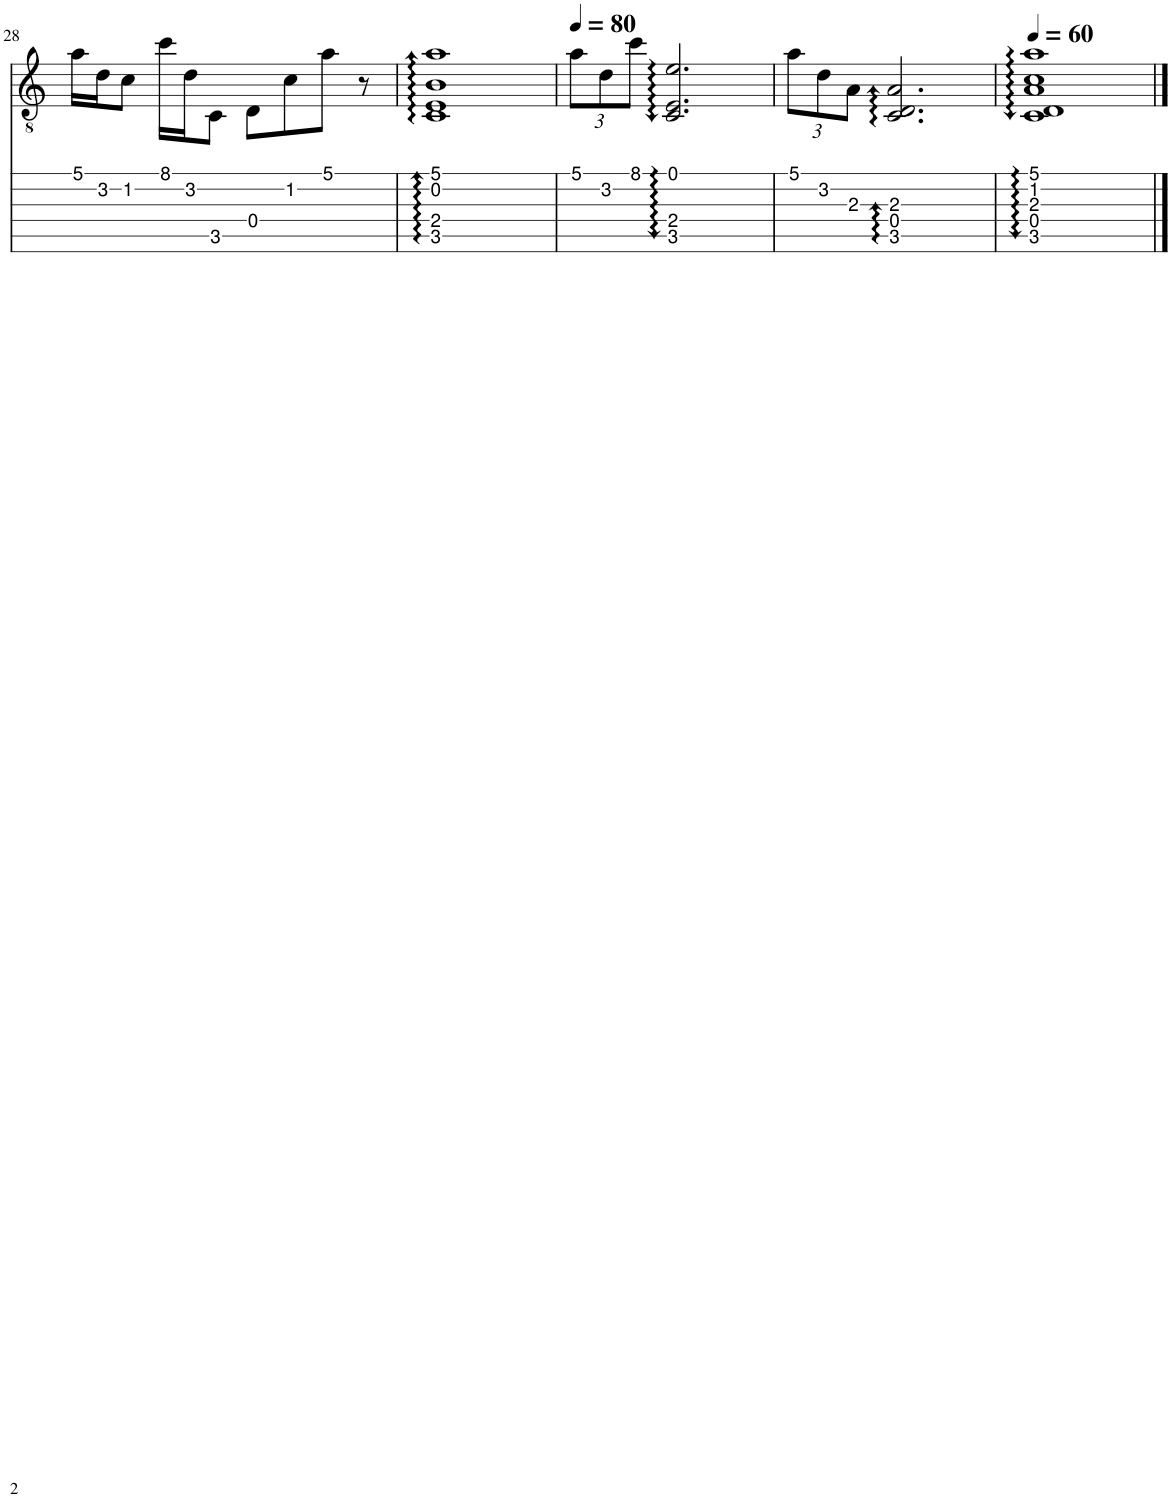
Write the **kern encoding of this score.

**kern	**kern
*part1	*part1
*staff2	*staff1
*I"Guitar	*
*I'Guit.	*
!!LO:PB:g=z
*	*clefGv2
*k[]	*k[]
*M4/4	*M4/4
=28	=28
16aLL	16a\LL
16dJ	16d\J
8cJ	8c\J
16ccLL	16cc\LL
16dJ	16d\J
8CJ	8C\J
8DL	8D\L
8cJ	8c\
8a	8a\J
8r	8r
=29	=29
1C 1E 1B 1a	1C 1E 1B 1a
=30	=30
*Xbrackettup	*Xbrackettup
*	*MM80
12aL	12a\L
12d	12d\
12ccJ	12cc\J
2.C 2.E 2.e	2.C/ 2.E/ 2.e/
=31	=31
12aL	12a\L
12d	12d\
12AJ	12A\J
2.C 2.D 2.A	2.C/ 2.D/ 2.A/
=32	=32
*	*MM60
1C 1D 1A 1c 1a	1C 1D 1A 1c 1a
==	==
*-	*-
